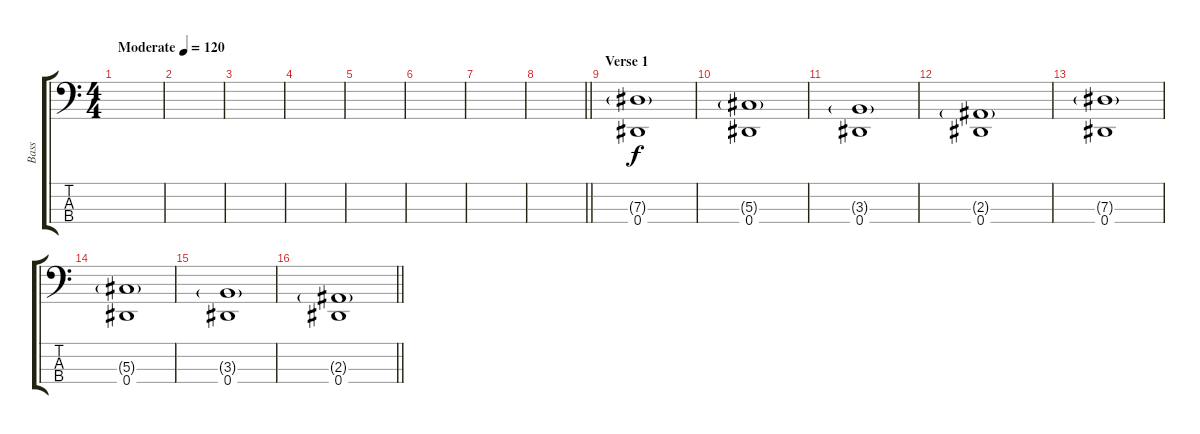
\track ("Bass" "Bass") {instrument electricbassfinger}
\staff {score tabs}
\tuning (Gb2 Db2 Ab1 Eb1) {hide}
\ts (4 4)
\tempo (120 "Moderate")
\clef f4
\ks c
|
|
|
|
|
|
|
\barLineRight lightlight
|
\section ("" "Verse 1")
(7.3{g} 0.4).1 |
(5.3{g} 0.4).1 |
(3.3{g} 0.4).1 |
(2.3{g} 0.4).1 |
(7.3{g} 0.4).1 |
(5.3{g} 0.4).1 |
(3.3{g} 0.4).1 |
\barLineRight lightlight
(2.3{g} 0.4).1
